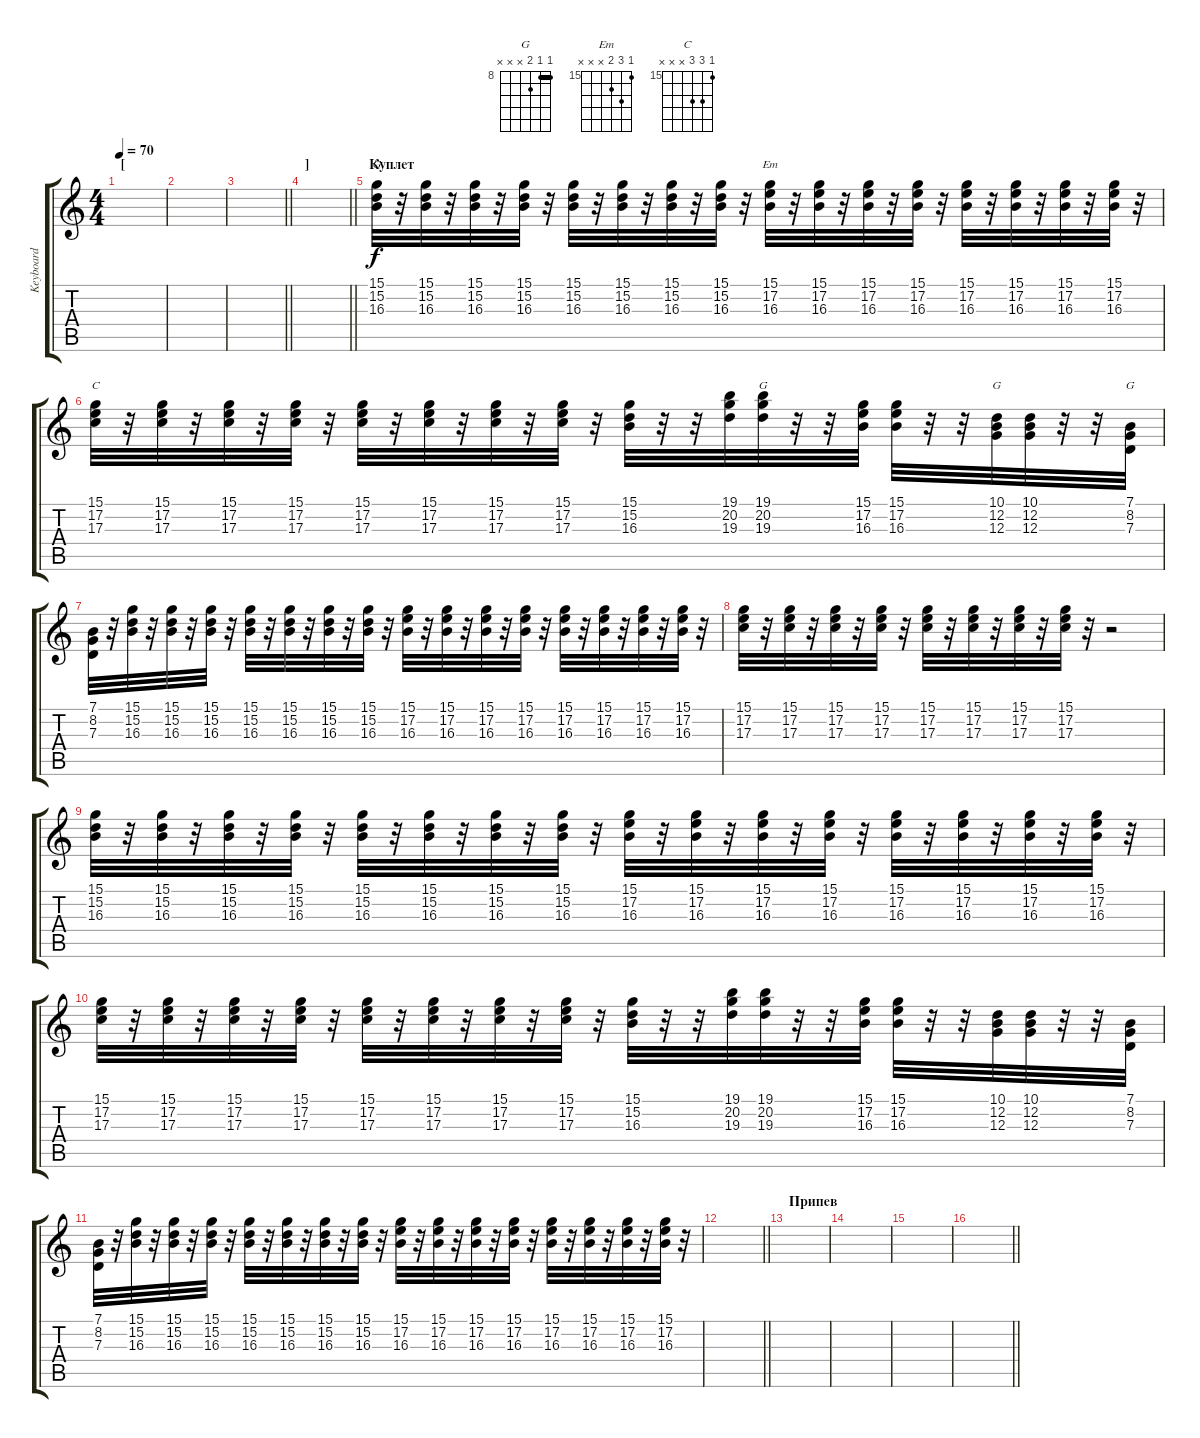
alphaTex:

\track ("Keyboard" "Keyboard") {instrument acousticgrandpiano}
\staff {score tabs}
\tuning (E4 B3 G3 D3 A2 E2) {hide}
\chord ("G" 15 15 16 x x x) {firstfret 15 barre 15}
\chord ("Em" 15 17 16 x x x) {firstfret 15}
\chord ("C" 15 17 17 x x x) {firstfret 15}
\chord ("G" 19 20 19 x x x) {firstfret 19 barre 19}
\chord ("G" 10 10 10 x x x) {firstfret 10 barre 10}
\chord ("G" 8 8 9 x x x) {firstfret 8 barre 8}
\ts (4 4)
\section ("" "[")
\tempo 70
\clef g2
\ks c
|
|
\barLineRight lightlight
|
\section ("" "]")
\barLineRight lightlight
|
\section ("" "Куплет")
(15.1 15.2 16.3).32{ch "G"} r.32 (15.1 15.2 16.3).32 r.32 (15.1 15.2 16.3).32 r.32 (15.1 15.2 16.3).32 r.32 (15.1 15.2 16.3).32 r.32 (15.1 15.2 16.3).32 r.32 (15.1 15.2 16.3).32 r.32 (15.1 15.2 16.3).32 r.32 (15.1 17.2 16.3).32{ch "Em"} r.32 (15.1 17.2 16.3).32 r.32 (15.1 17.2 16.3).32 r.32 (15.1 17.2 16.3).32 r.32 (15.1 17.2 16.3).32 r.32 (15.1 17.2 16.3).32 r.32 (15.1 17.2 16.3).32 r.32 (15.1 17.2 16.3).32 r.32 |
(15.1 17.2 17.3).32{ch "C"} r.32 (15.1 17.2 17.3).32 r.32 (15.1 17.2 17.3).32 r.32 (15.1 17.2 17.3).32 r.32 (15.1 17.2 17.3).32 r.32 (15.1 17.2 17.3).32 r.32 (15.1 17.2 17.3).32 r.32 (15.1 17.2 17.3).32 r.32 (15.1 15.2 16.3).32 r.32 r.32 (19.1 20.2 19.3).32 (19.1 20.2 19.3).32{ch "G"} r.32 r.32 (15.1 17.2 16.3).32 (15.1 17.2 16.3).32 r.32 r.32 (10.1 12.2 12.3).32{ch "G"} (10.1 12.2 12.3).32 r.32 r.32 (7.1 8.2 7.3).32{ch "G"} |
(7.1 8.2 7.3).32 r.32 (15.1 15.2 16.3).32 r.32 (15.1 15.2 16.3).32 r.32 (15.1 15.2 16.3).32 r.32 (15.1 15.2 16.3).32 r.32 (15.1 15.2 16.3).32 r.32 (15.1 15.2 16.3).32 r.32 (15.1 15.2 16.3).32 r.32 (15.1 17.2 16.3).32 r.32 (15.1 17.2 16.3).32 r.32 (15.1 17.2 16.3).32 r.32 (15.1 17.2 16.3).32 r.32 (15.1 17.2 16.3).32 r.32 (15.1 17.2 16.3).32 r.32 (15.1 17.2 16.3).32 r.32 (15.1 17.2 16.3).32 r.32 |
(15.1 17.2 17.3).32 r.32 (15.1 17.2 17.3).32 r.32 (15.1 17.2 17.3).32 r.32 (15.1 17.2 17.3).32 r.32 (15.1 17.2 17.3).32 r.32 (15.1 17.2 17.3).32 r.32 (15.1 17.2 17.3).32 r.32 (15.1 17.2 17.3).32 r.32 r.2 |
(15.1 15.2 16.3).32 r.32 (15.1 15.2 16.3).32 r.32 (15.1 15.2 16.3).32 r.32 (15.1 15.2 16.3).32 r.32 (15.1 15.2 16.3).32 r.32 (15.1 15.2 16.3).32 r.32 (15.1 15.2 16.3).32 r.32 (15.1 15.2 16.3).32 r.32 (15.1 17.2 16.3).32 r.32 (15.1 17.2 16.3).32 r.32 (15.1 17.2 16.3).32 r.32 (15.1 17.2 16.3).32 r.32 (15.1 17.2 16.3).32 r.32 (15.1 17.2 16.3).32 r.32 (15.1 17.2 16.3).32 r.32 (15.1 17.2 16.3).32 r.32 |
(15.1 17.2 17.3).32 r.32 (15.1 17.2 17.3).32 r.32 (15.1 17.2 17.3).32 r.32 (15.1 17.2 17.3).32 r.32 (15.1 17.2 17.3).32 r.32 (15.1 17.2 17.3).32 r.32 (15.1 17.2 17.3).32 r.32 (15.1 17.2 17.3).32 r.32 (15.1 15.2 16.3).32 r.32 r.32 (19.1 20.2 19.3).32 (19.1 20.2 19.3).32 r.32 r.32 (15.1 17.2 16.3).32 (15.1 17.2 16.3).32 r.32 r.32 (10.1 12.2 12.3).32 (10.1 12.2 12.3).32 r.32 r.32 (7.1 8.2 7.3).32 |
(7.1 8.2 7.3).32 r.32 (15.1 15.2 16.3).32 r.32 (15.1 15.2 16.3).32 r.32 (15.1 15.2 16.3).32 r.32 (15.1 15.2 16.3).32 r.32 (15.1 15.2 16.3).32 r.32 (15.1 15.2 16.3).32 r.32 (15.1 15.2 16.3).32 r.32 (15.1 17.2 16.3).32 r.32 (15.1 17.2 16.3).32 r.32 (15.1 17.2 16.3).32 r.32 (15.1 17.2 16.3).32 r.32 (15.1 17.2 16.3).32 r.32 (15.1 17.2 16.3).32 r.32 (15.1 17.2 16.3).32 r.32 (15.1 17.2 16.3).32 r.32 |
\barLineRight lightlight
|
\section ("" "Припев")
|
|
|
\barLineRight lightlight
